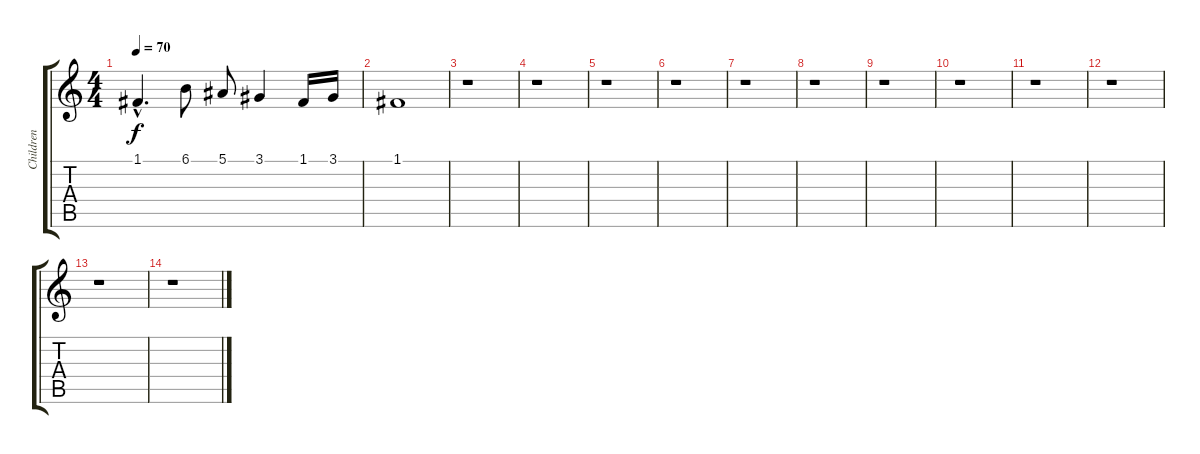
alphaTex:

\track ("Children " "Children ") {instrument pad4choir}
\staff {score tabs}
\tuning (F4 C4 Ab3 Eb3 Bb2 F2) {hide}
\ts (4 4)
\tempo 70
\clef g2
\ks c
1.1{hac}.4{d dy f} 6.1.8 5.1.8 3.1.4 1.1.16 3.1.16 |
1.1.1 |
r.1 |
r.1 |
r.1 |
r.1 |
r.1 |
r.1 |
r.1 |
r.1 |
r.1 |
r.1 |
r.1 |
r.1
